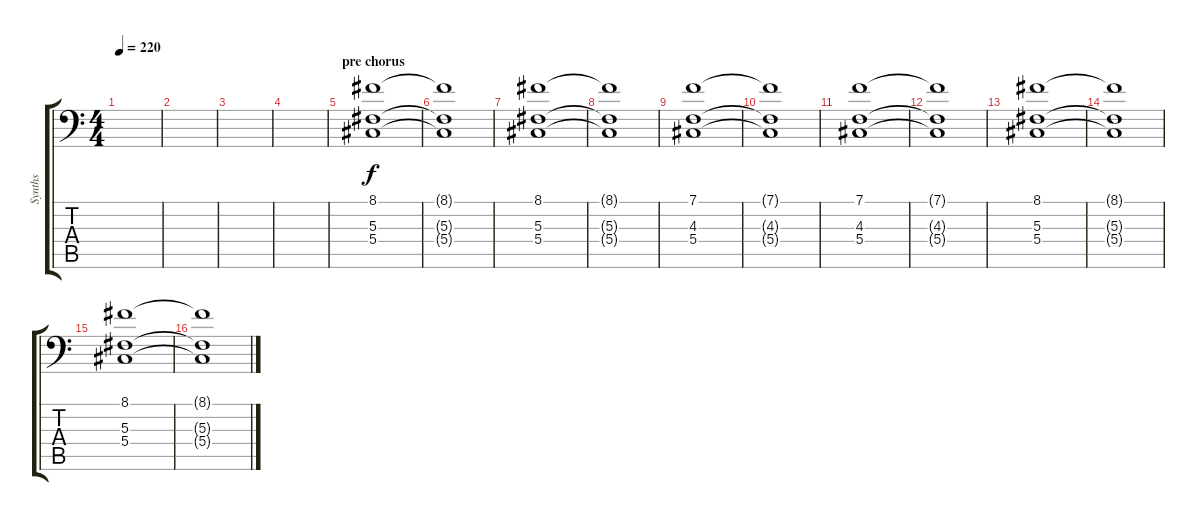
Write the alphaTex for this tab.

\track ("Synths" "Synths") {instrument lead1square}
\staff {score tabs}
\tuning (Bb3 F3 Db3 Ab2 Eb2 Bb1) {hide}
\ts (4 4)
\tempo 220
\clef f4
\ks c
|
|
|
|
\section ("" "pre chorus")
(8.1 5.3 5.4).1 |
(8.1{t} 5.3{t} 5.4{t}).1 |
(8.1 5.3 5.4).1 |
(8.1{t} 5.3{t} 5.4{t}).1 |
(7.1 4.3 5.4).1 |
(7.1{t} 4.3{t} 5.4{t}).1 |
(7.1 4.3 5.4).1 |
(7.1{t} 4.3{t} 5.4{t}).1 |
(8.1 5.3 5.4).1 |
(8.1{t} 5.3{t} 5.4{t}).1 |
(8.1 5.3 5.4).1 |
(8.1{t} 5.3{t} 5.4{t}).1
